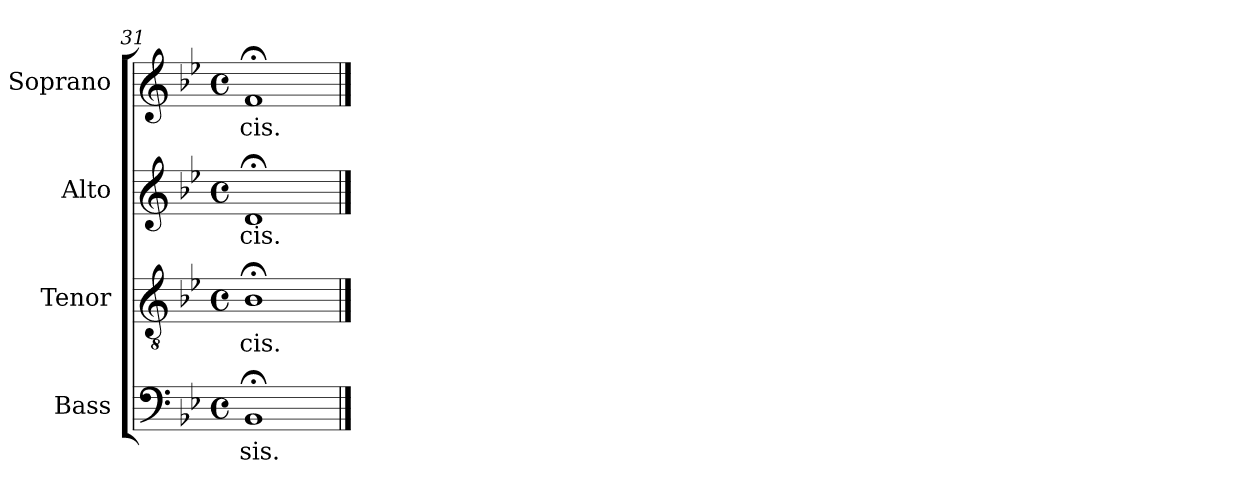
**kern	**text	**kern	**text	**kern	**text	**kern	**text
*part4	*part4	*part3	*part3	*part2	*part2	*part1	*part1
*staff4	*staff4	*staff3	*staff3	*staff2	*staff2	*staff1	*staff1
*I"Bass	*	*I"Tenor	*	*I"Alto	*	*I"Soprano	*
*I'B.	*	*I'T.	*	*I'A.	*	*I'S.	*
*clefF4	*	*clefGv2	*	*clefG2	*	*clefG2	*
*	*	*ITrd7c12	*	*	*	*	*
*k[b-e-]	*	*k[b-e-]	*	*k[b-e-]	*	*k[b-e-]	*
*B-:	*	*B-:	*	*B-:	*	*B-:	*
*M4/4	*	*M4/4	*	*M4/4	*	*M4/4	*
*met(c)	*	*met(c)	*	*met(c)	*	*met(c)	*
=31	=31	=31	=31	=31	=31	=31	=31
!	!LO:LY:b:color=#000000	!	!	!	!	!	!
!	!	!	!LO:LY:b:color=#000000	!	!	!	!
!	!	!	!	!	!LO:LY:b:color=#000000	!	!
!	!	!	!	!	!	!	!LO:LY:b:color=#000000
1BB-;i	-sis.	1BB-;i	-cis.	1d;i	-cis.	1f;i	-cis.
==	==	==	==	==	==	==	==
*-	*-	*-	*-	*-	*-	*-	*-
